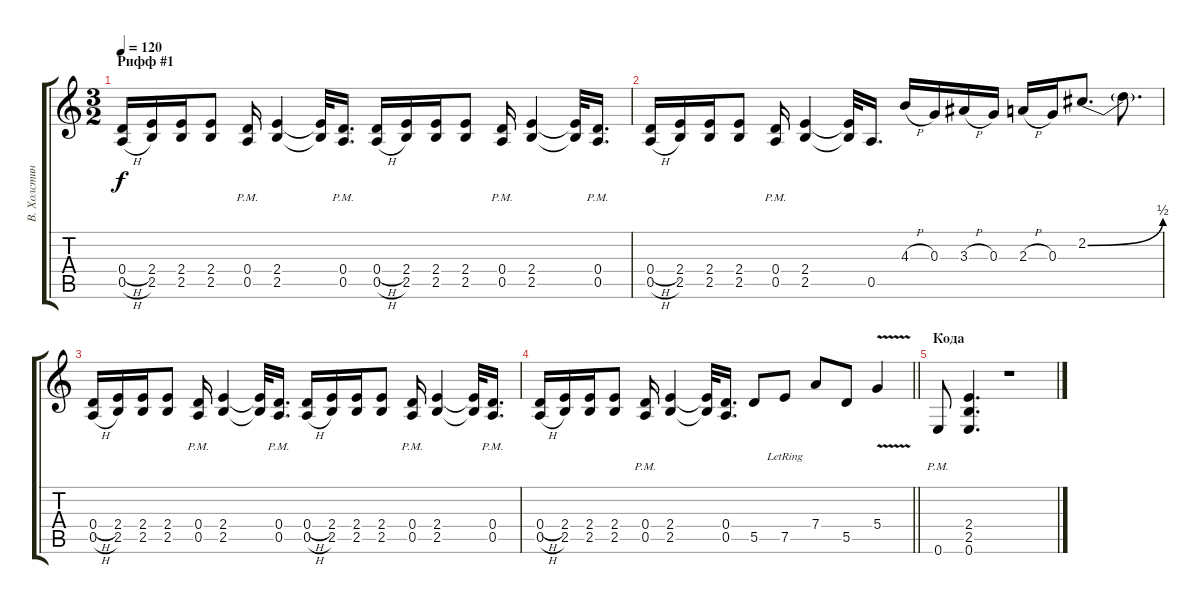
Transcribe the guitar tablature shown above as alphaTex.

\track ("В. Холстинин" "В. Холстин") {instrument distortionguitar}
\staff {score tabs}
\tuning (E4 B3 G3 D3 A2 E2) {hide}
\ts (3 2)
\section ("" "Рифф #1")
\tempo 120
\clef g2
\ks c
(0.4{h} 0.5{h}).16{dy f} (2.4 2.5).16 (2.4 2.5).16 (2.4 2.5).8 (0.4{pm} 0.5{pm}).16 (2.4 2.5).4 (2.4{t} 2.5{t}).32 (0.4{pm} 0.5{pm}).16{d} (0.4{h} 0.5{h}).16 (2.4 2.5).16 (2.4 2.5).16 (2.4 2.5).8 (0.4{pm} 0.5{pm}).16 (2.4 2.5).4 (2.4{t} 2.5{t}).32 (0.4{pm} 0.5{pm}).16{d} |
(0.4{h} 0.5{h}).16 (2.4 2.5).16 (2.4 2.5).16 (2.4 2.5).8 (0.4{pm} 0.5{pm}).16 (2.4 2.5).4 (2.4{t} 2.5{t}).32 0.5.16{d} 4.3{h}.16 0.3.16 3.3{h}.16 0.3.16 2.3{h}.16 0.3.16 2.2{be (bend 0 0 60 2)}.8{d} 2.2{t}.8{d} |
(0.4{h} 0.5{h}).16 (2.4 2.5).16 (2.4 2.5).16 (2.4 2.5).8 (0.4{pm} 0.5{pm}).16 (2.4 2.5).4 (2.4{t} 2.5{t}).32 (0.4{pm} 0.5{pm}).16{d} (0.4{h} 0.5{h}).16 (2.4 2.5).16 (2.4 2.5).16 (2.4 2.5).8 (0.4{pm} 0.5{pm}).16 (2.4 2.5).4 (2.4{t} 2.5{t}).32 (0.4{pm} 0.5{pm}).16{d} |
\barLineRight lightlight
(0.4{h} 0.5{h}).16 (2.4 2.5).16 (2.4 2.5).16 (2.4 2.5).8 (0.4{pm} 0.5{pm}).16 (2.4 2.5).4 (2.4{t} 2.5{t}).32 (0.4 0.5).16{d} 5.5.8 7.5{lr}.8 7.4.8 5.5.8 5.4{v}.4 |
\section ("" "Кода")
0.6{pm}.8 (2.4 2.5 0.6).4{d} r.1
